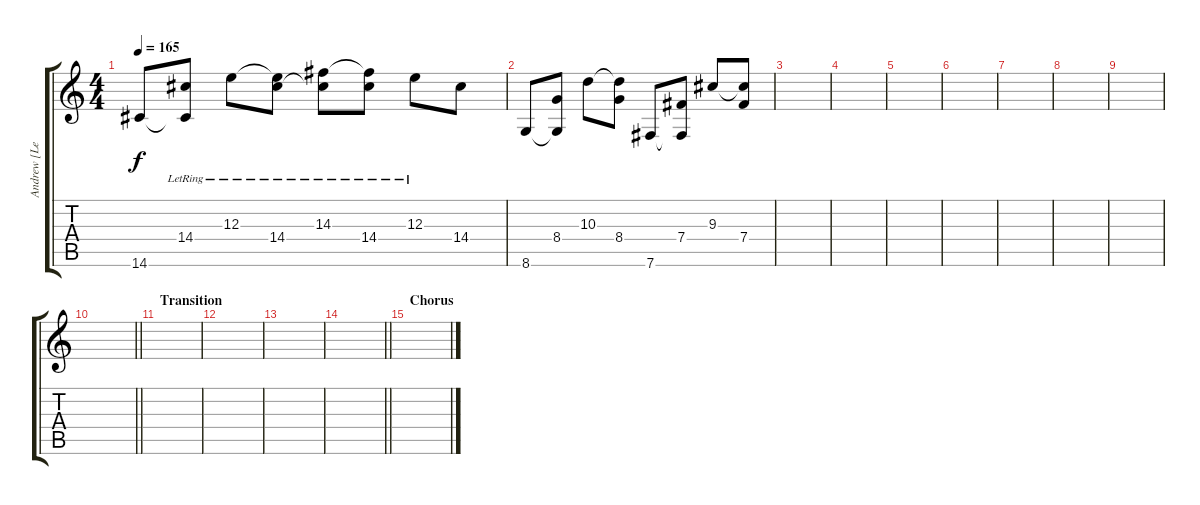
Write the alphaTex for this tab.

\track ("Andrew [Lead]" "Andrew [Le") {instrument distortionguitar}
\staff {score tabs}
\tuning (Db4 Ab3 E3 B2 Gb2 B1) {hide}
\ts (4 4)
\tempo 165
\clef g2
\ks c
14.6.8{dy f} (14.4{lr} 14.6{t}).8 12.3{lr}.8 (12.3{t} 14.4{lr}).8 (14.3{lr} 14.4{t}).8 (14.3{t} 14.4{lr}).8 12.3{lr}.8 14.4.8 |
8.6.8 (8.4 8.6{t}).8 10.3.8 (10.3{t} 8.4).8 7.6.8 (7.4 7.6{t}).8 9.3.8 (9.3{t} 7.4).8 |
|
|
|
|
|
|
|
\barLineRight lightlight
|
\section ("" "Transition")
|
|
|
\barLineRight lightlight
|
\section ("" "Chorus")
